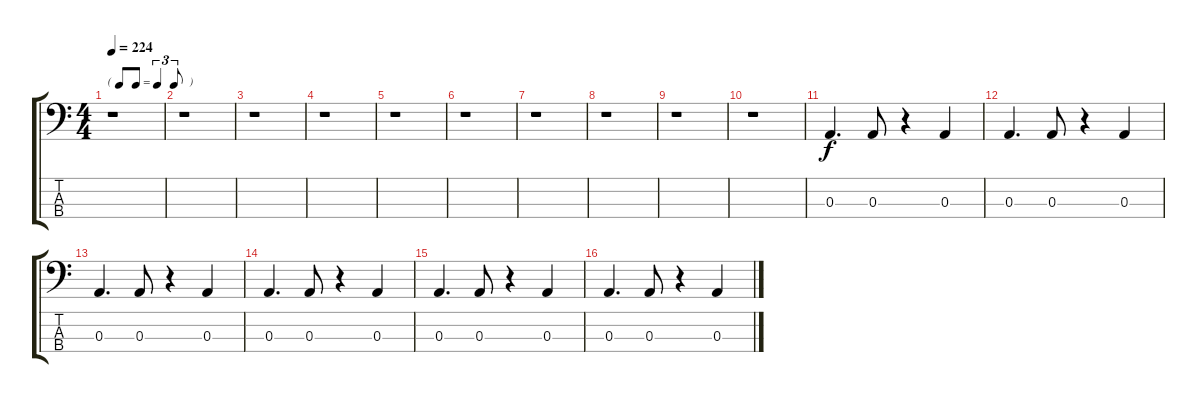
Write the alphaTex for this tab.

\track "" {instrument electricbasspick}
\staff {score tabs}
\tuning (G2 D2 A1 D1) {hide}
\ts (4 4)
\tf triplet8th
\tempo 224
\clef f4
\ks c
r.1{dy f} |
r.1 |
r.1 |
r.1 |
r.1 |
r.1 |
r.1 |
r.1 |
r.1 |
r.1 |
0.3.4{d} 0.3.8 r.4 0.3.4 |
0.3.4{d} 0.3.8 r.4 0.3.4 |
0.3.4{d} 0.3.8 r.4 0.3.4 |
0.3.4{d} 0.3.8 r.4 0.3.4 |
0.3.4{d} 0.3.8 r.4 0.3.4 |
0.3.4{d} 0.3.8 r.4 0.3.4
